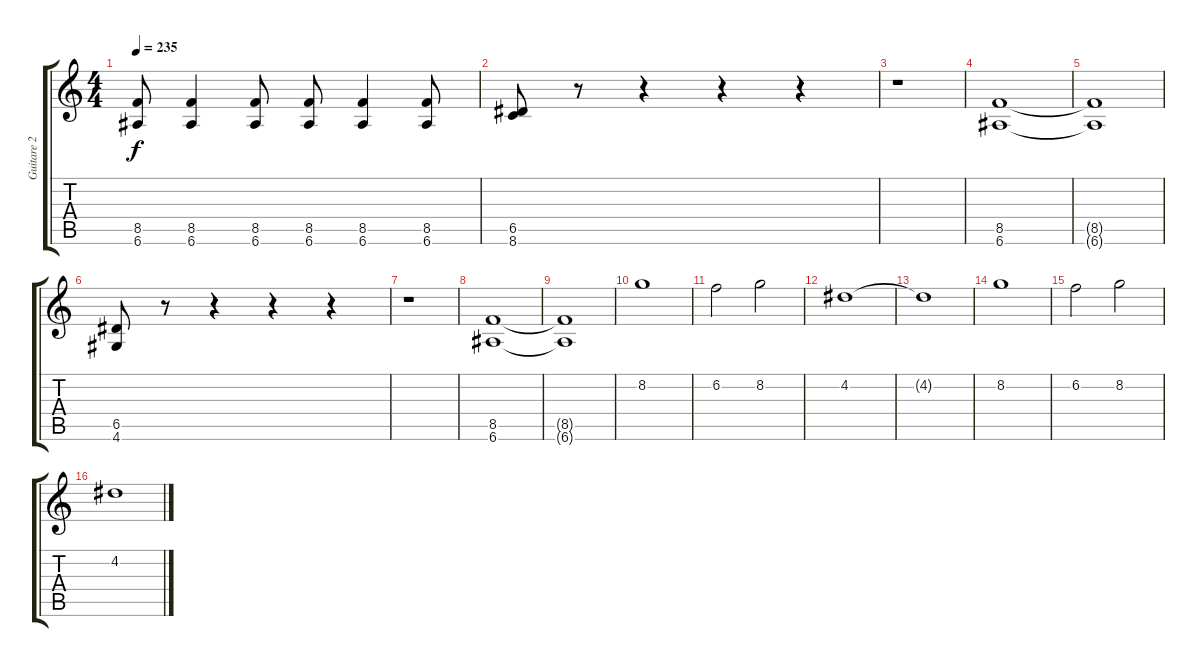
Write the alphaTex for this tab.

\track ("Guitare 2" "Guitare 2") {instrument distortionguitar}
\staff {score tabs}
\tuning (E4 B3 G3 D3 A2 E2) {hide}
\ts (4 4)
\tempo 235
\clef g2
\ks c
(8.5 6.6).8{dy f} (8.5 6.6).4 (8.5 6.6).8 (8.5 6.6).8 (8.5 6.6).4 (8.5 6.6).8 |
(6.5 8.6).8 r.8 r.4 r.4 r.4 |
r.1 |
(8.5 6.6).1 |
(8.5{t} 6.6{t}).1 |
(6.5 4.6).8 r.8 r.4 r.4 r.4 |
r.1 |
(8.5 6.6).1 |
(8.5{t} 6.6{t}).1 |
8.2.1 |
6.2.2 8.2.2 |
4.2.1 |
4.2{t}.1 |
8.2.1 |
6.2.2 8.2.2 |
4.2.1
